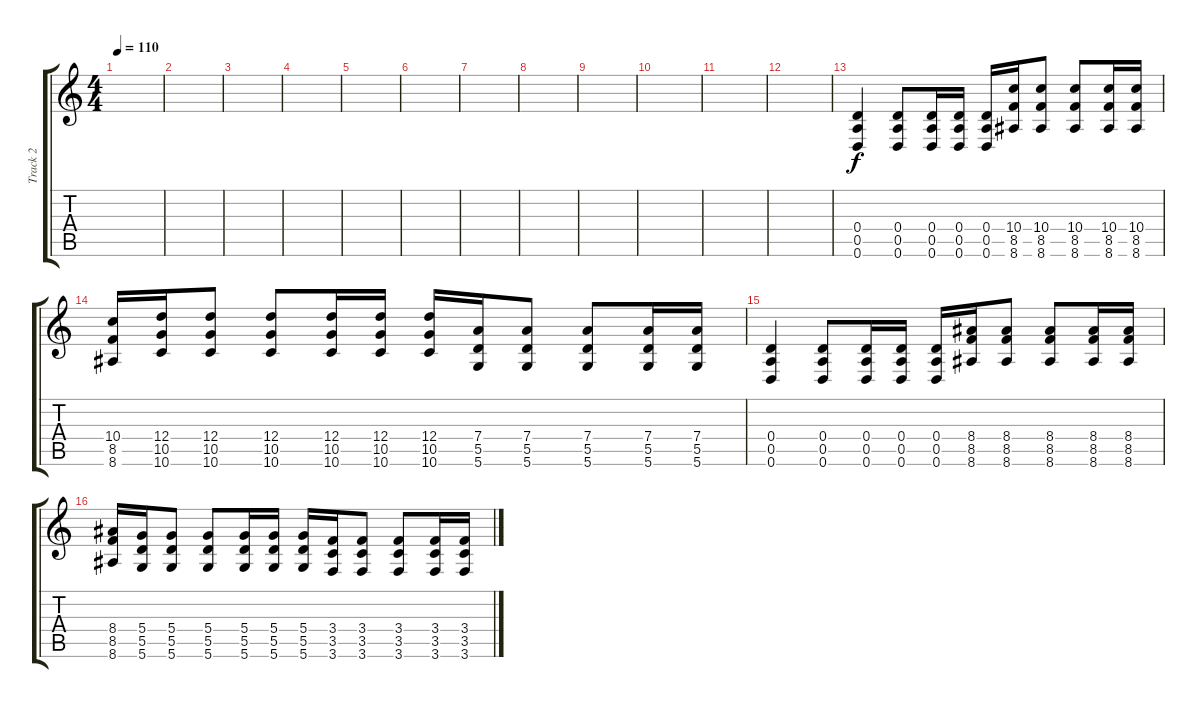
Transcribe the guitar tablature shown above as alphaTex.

\track ("Track 2" "Track 2") {instrument overdrivenguitar}
\staff {score tabs}
\tuning (E4 B3 G3 D3 A2 D2) {hide}
\ts (4 4)
\tempo 110
\clef g2
\ks c
|
|
|
|
|
|
|
|
|
|
|
|
(0.4 0.5 0.6).4{volume 11 instrument overdrivenguitar} (0.4 0.5 0.6).8 (0.4 0.5 0.6).16 (0.4 0.5 0.6).16 (0.4 0.5 0.6).16 (10.4 8.5 8.6).16 (10.4 8.5 8.6).8 (10.4 8.5 8.6).8 (10.4 8.5 8.6).16 (10.4 8.5 8.6).16 |
(10.4 8.5 8.6).16 (12.4 10.5 10.6).16 (12.4 10.5 10.6).8 (12.4 10.5 10.6).8 (12.4 10.5 10.6).16 (12.4 10.5 10.6).16 (12.4 10.5 10.6).16 (7.4 5.5 5.6).16 (7.4 5.5 5.6).8 (7.4 5.5 5.6).8 (7.4 5.5 5.6).16 (7.4 5.5 5.6).16 |
(0.4 0.5 0.6).4 (0.4 0.5 0.6).8 (0.4 0.5 0.6).16 (0.4 0.5 0.6).16 (0.4 0.5 0.6).16 (8.4 8.5 8.6).16 (8.4 8.5 8.6).8 (8.4 8.5 8.6).8 (8.4 8.5 8.6).16 (8.4 8.5 8.6).16 |
(8.4 8.5 8.6).16 (5.4 5.5 5.6).16 (5.4 5.5 5.6).8 (5.4 5.5 5.6).8 (5.4 5.5 5.6).16 (5.4 5.5 5.6).16 (5.4 5.5 5.6).16 (3.4 3.5 3.6).16 (3.4 3.5 3.6).8 (3.4 3.5 3.6).8 (3.4 3.5 3.6).16 (3.4 3.5 3.6).16
